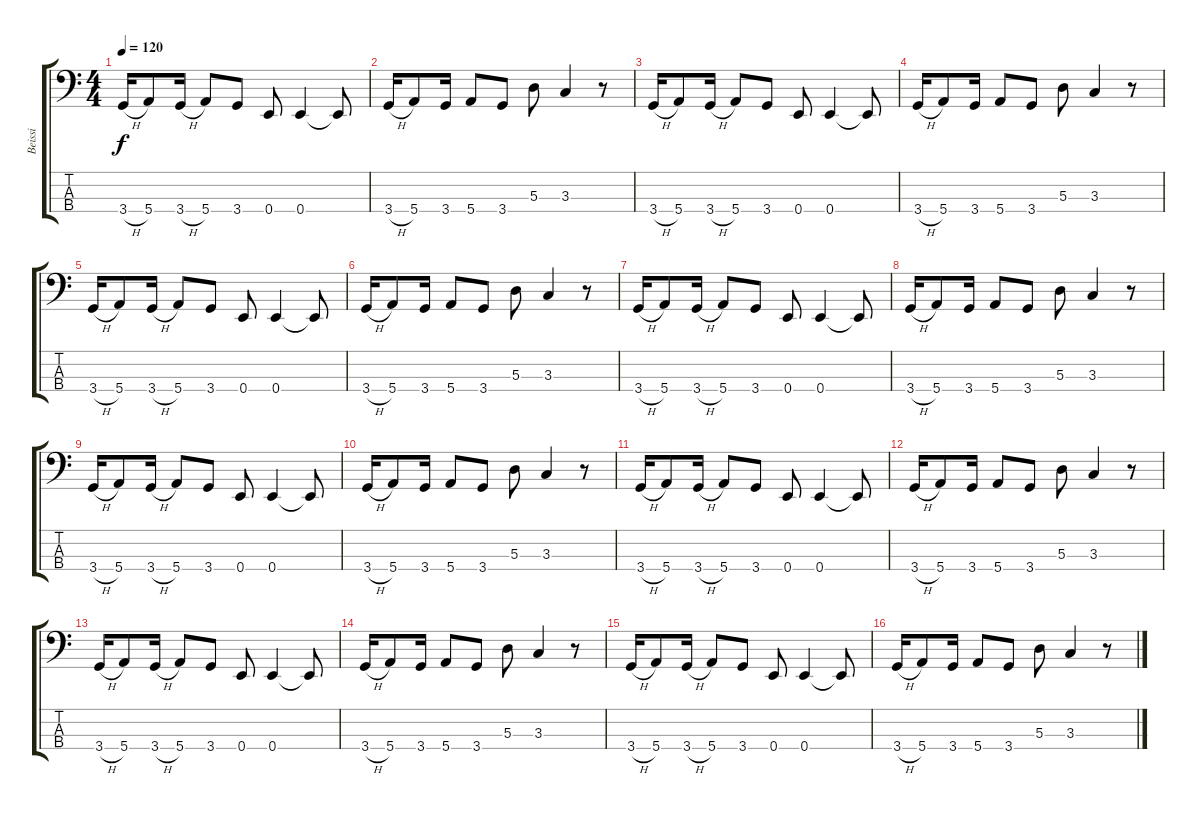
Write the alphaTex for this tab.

\track ("Beissi" "Beissi") {instrument electricbasspick}
\staff {score tabs}
\tuning (G2 D2 A1 E1) {hide}
\ts (4 4)
\tempo 120
\clef f4
\ks c
3.4{h}.16{dy f} 5.4.8 3.4{h}.16 5.4.8 3.4.8 0.4.8 0.4.4 0.4{t}.8 |
3.4{h}.16 5.4.8 3.4.16 5.4.8 3.4.8 5.3.8 3.3.4 r.8 |
3.4{h}.16 5.4.8 3.4{h}.16 5.4.8 3.4.8 0.4.8 0.4.4 0.4{t}.8 |
3.4{h}.16 5.4.8 3.4.16 5.4.8 3.4.8 5.3.8 3.3.4 r.8 |
3.4{h}.16 5.4.8 3.4{h}.16 5.4.8 3.4.8 0.4.8 0.4.4 0.4{t}.8 |
3.4{h}.16 5.4.8 3.4.16 5.4.8 3.4.8 5.3.8 3.3.4 r.8 |
3.4{h}.16 5.4.8 3.4{h}.16 5.4.8 3.4.8 0.4.8 0.4.4 0.4{t}.8 |
3.4{h}.16 5.4.8 3.4.16 5.4.8 3.4.8 5.3.8 3.3.4 r.8 |
3.4{h}.16 5.4.8 3.4{h}.16 5.4.8 3.4.8 0.4.8 0.4.4 0.4{t}.8 |
3.4{h}.16 5.4.8 3.4.16 5.4.8 3.4.8 5.3.8 3.3.4 r.8 |
3.4{h}.16 5.4.8 3.4{h}.16 5.4.8 3.4.8 0.4.8 0.4.4 0.4{t}.8 |
3.4{h}.16 5.4.8 3.4.16 5.4.8 3.4.8 5.3.8 3.3.4 r.8 |
3.4{h}.16 5.4.8 3.4{h}.16 5.4.8 3.4.8 0.4.8 0.4.4 0.4{t}.8 |
3.4{h}.16 5.4.8 3.4.16 5.4.8 3.4.8 5.3.8 3.3.4 r.8 |
3.4{h}.16 5.4.8 3.4{h}.16 5.4.8 3.4.8 0.4.8 0.4.4 0.4{t}.8 |
3.4{h}.16 5.4.8 3.4.16 5.4.8 3.4.8 5.3.8 3.3.4 r.8
